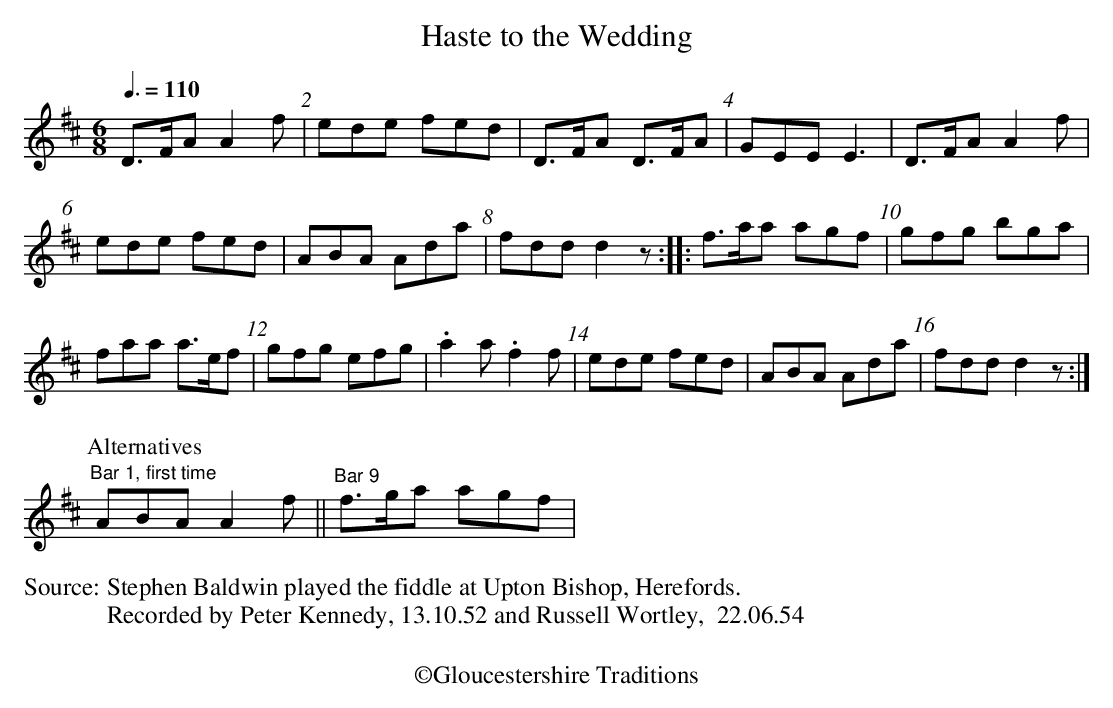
X:1
T:Haste to the Wedding
Q:3/8=110
M:6/8
L:1/8
K:D
D>FA A2 f | ede fed | D>FA D>FA | GEE E3 | D>FA A2 f |
ede fed | ABA Ada | fdd d2 z :: f>aa agf | gfg bga  |
faa a>ef | gfg efg | .a2a .f2f | ede fed | ABA Ada | fdd d2 z :|
[P:Alternatives]"^Bar 1, first time"ABA A2 f || "^Bar 9"f>ga agf |
